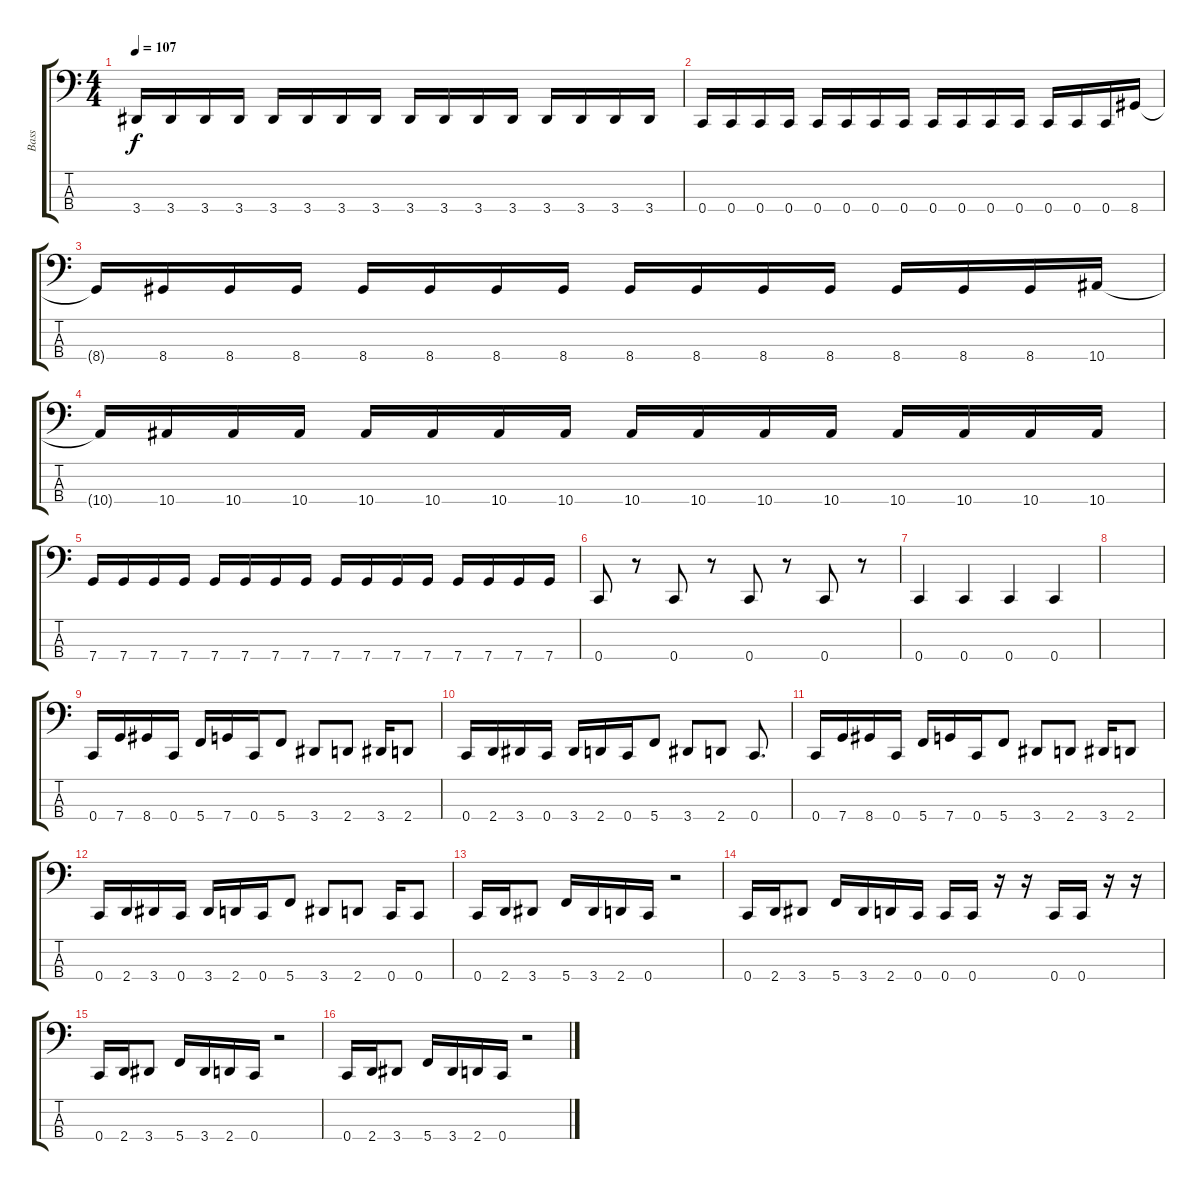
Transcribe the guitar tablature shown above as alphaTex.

\track ("Bass" "Bass") {instrument electricbassfinger}
\staff {score tabs}
\tuning (F2 C2 G1 C1) {hide}
\ts (4 4)
\tempo 107
\clef f4
\ks c
3.4.16{dy f} 3.4.16 3.4.16 3.4.16 3.4.16 3.4.16 3.4.16 3.4.16 3.4.16 3.4.16 3.4.16 3.4.16 3.4.16 3.4.16 3.4.16 3.4.16 |
0.4.16 0.4.16 0.4.16 0.4.16 0.4.16 0.4.16 0.4.16 0.4.16 0.4.16 0.4.16 0.4.16 0.4.16 0.4.16 0.4.16 0.4.16 8.4.16 |
8.4{t}.16 8.4.16 8.4.16 8.4.16 8.4.16 8.4.16 8.4.16 8.4.16 8.4.16 8.4.16 8.4.16 8.4.16 8.4.16 8.4.16 8.4.16 10.4.16 |
10.4{t}.16 10.4.16 10.4.16 10.4.16 10.4.16 10.4.16 10.4.16 10.4.16 10.4.16 10.4.16 10.4.16 10.4.16 10.4.16 10.4.16 10.4.16 10.4.16 |
7.4.16 7.4.16 7.4.16 7.4.16 7.4.16 7.4.16 7.4.16 7.4.16 7.4.16 7.4.16 7.4.16 7.4.16 7.4.16 7.4.16 7.4.16 7.4.16 |
0.4.8 r.8 0.4.8 r.8 0.4.8 r.8 0.4.8 r.8 |
0.4.4 0.4.4 0.4.4 0.4.4 |
|
0.4.16 7.4.16 8.4.16 0.4.16 5.4.16 7.4.16 0.4.16 5.4.8 3.4.8 2.4.8 3.4.16 2.4.8 |
0.4.16 2.4.16 3.4.16 0.4.16 3.4.16 2.4.16 0.4.16 5.4.8 3.4.8 2.4.8 0.4.8{d} |
0.4.16 7.4.16 8.4.16 0.4.16 5.4.16 7.4.16 0.4.16 5.4.8 3.4.8 2.4.8 3.4.16 2.4.8 |
0.4.16 2.4.16 3.4.16 0.4.16 3.4.16 2.4.16 0.4.16 5.4.8 3.4.8 2.4.8 0.4.16 0.4.8 |
0.4.16 2.4.16 3.4.8 5.4.16 3.4.16 2.4.16 0.4.16 r.2 |
0.4.16 2.4.16 3.4.8 5.4.16 3.4.16 2.4.16 0.4.16 0.4.16 0.4.16 r.16 r.16 0.4.16 0.4.16 r.16 r.16 |
0.4.16 2.4.16 3.4.8 5.4.16 3.4.16 2.4.16 0.4.16 r.2 |
0.4.16 2.4.16 3.4.8 5.4.16 3.4.16 2.4.16 0.4.16 r.2
